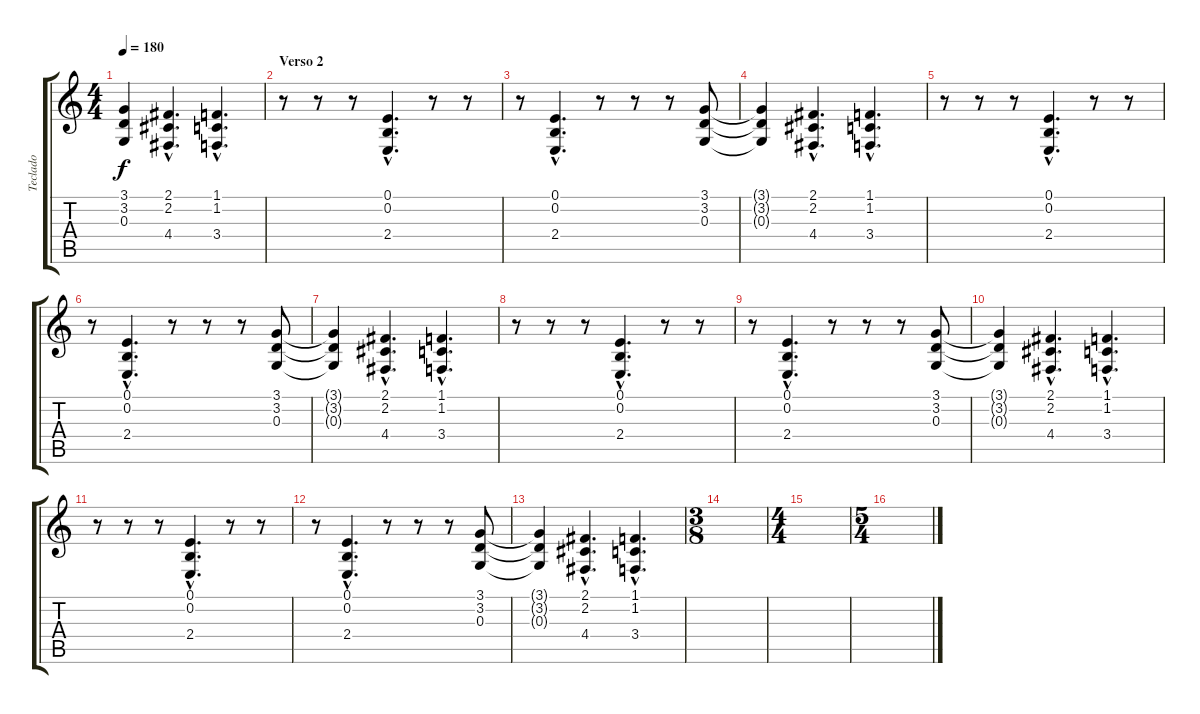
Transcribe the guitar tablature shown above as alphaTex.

\track ("Teclado" "Teclado") {instrument stringensemble1}
\staff {score tabs}
\tuning (E4 B3 G3 D3 A2 E2) {hide}
\ts (4 4)
\tempo 180
\clef g2
\ks c
(3.1{t} 3.2{t} 0.3{t}).4{dy f} (2.1{hac} 2.2{hac} 4.4{hac}).4{d} (1.1{hac} 1.2{hac} 3.4{hac}).4{d} |
\section ("" "Verso 2")
r.8 r.8 r.8 (0.1{hac} 0.2{hac} 2.4{hac}).4{d} r.8 r.8 |
r.8 (0.1{hac} 0.2{hac} 2.4{hac}).4{d} r.8 r.8 r.8 (3.1 3.2 0.3).8 |
(3.1{t} 3.2{t} 0.3{t}).4 (2.1{hac} 2.2{hac} 4.4{hac}).4{d} (1.1{hac} 1.2{hac} 3.4{hac}).4{d} |
r.8 r.8 r.8 (0.1{hac} 0.2{hac} 2.4{hac}).4{d} r.8 r.8 |
r.8 (0.1{hac} 0.2{hac} 2.4{hac}).4{d} r.8 r.8 r.8 (3.1 3.2 0.3).8 |
(3.1{t} 3.2{t} 0.3{t}).4 (2.1{hac} 2.2{hac} 4.4{hac}).4{d} (1.1{hac} 1.2{hac} 3.4{hac}).4{d} |
r.8 r.8 r.8 (0.1{hac} 0.2{hac} 2.4{hac}).4{d} r.8 r.8 |
r.8 (0.1{hac} 0.2{hac} 2.4{hac}).4{d} r.8 r.8 r.8 (3.1 3.2 0.3).8 |
(3.1{t} 3.2{t} 0.3{t}).4 (2.1{hac} 2.2{hac} 4.4{hac}).4{d} (1.1{hac} 1.2{hac} 3.4{hac}).4{d} |
r.8 r.8 r.8 (0.1{hac} 0.2{hac} 2.4{hac}).4{d} r.8 r.8 |
r.8 (0.1{hac} 0.2{hac} 2.4{hac}).4{d} r.8 r.8 r.8 (3.1 3.2 0.3).8 |
(3.1{t} 3.2{t} 0.3{t}).4 (2.1{hac} 2.2{hac} 4.4{hac}).4{d} (1.1{hac} 1.2{hac} 3.4{hac}).4{d} |
\ts (3 8)
|
\ts (4 4)
|
\ts (5 4)
